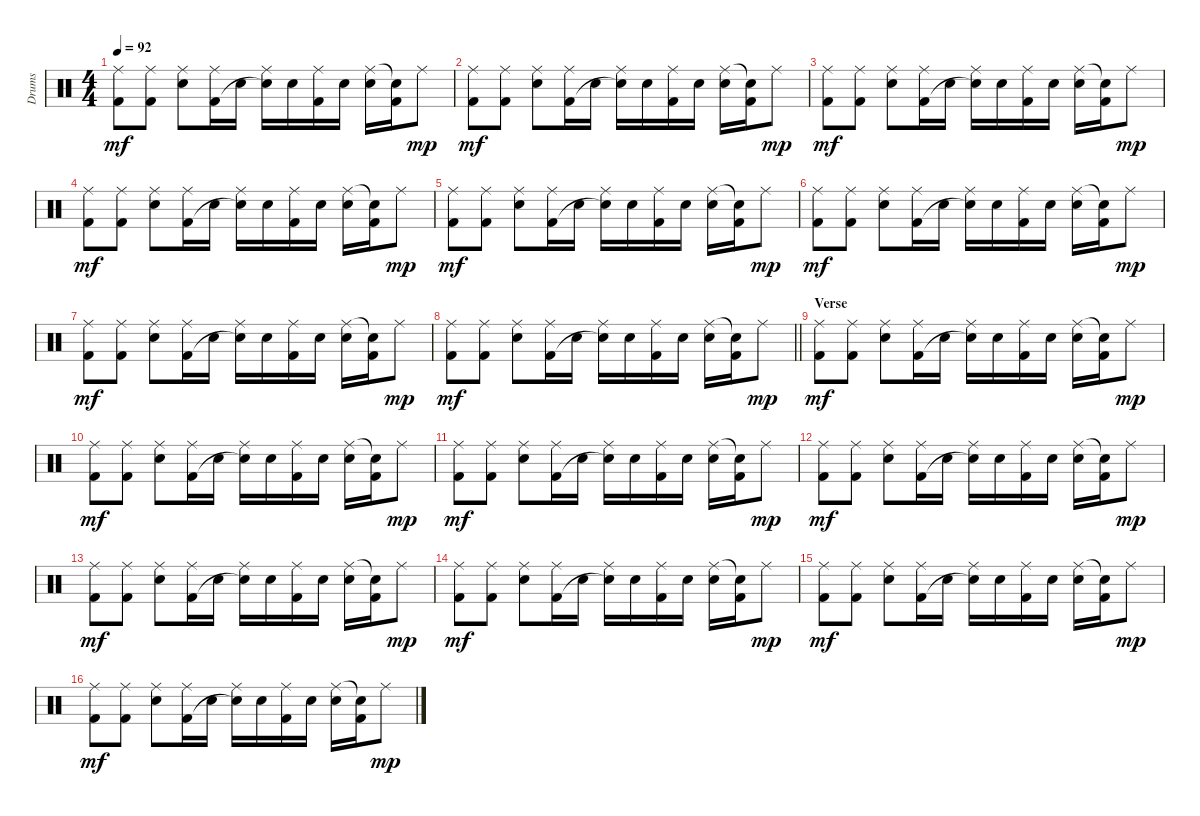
\track ("Drums" "Drums") {instrument percussion}
\staff {score}
\articulation defaults
\ts (4 4)
\tempo 92
\clef neutral
\ks c
("Ride (middle)" "Kick (hit) 2").8{dy mf} ("Ride (middle)" "Kick (hit) 2").8 ("Ride (middle)" "Electric Snare (hit)").8 ("Ride (middle)" "Kick (hit) 2").16 "Electric Snare (hit)".16 ("Ride (middle)" "Snare (hit)"{t}).16 "Electric Snare (hit)".16 ("Ride (middle)" "Kick (hit) 2").16 "Electric Snare (hit)".16 ("Ride (middle)" "Electric Snare (hit)").16 ("Snare (hit)"{t} "Kick (hit) 2").16 "Ride (middle)".8{dy mp} |
("Ride (middle)" "Kick (hit) 2").8{dy mf} ("Ride (middle)" "Kick (hit) 2").8 ("Ride (middle)" "Electric Snare (hit)").8 ("Ride (middle)" "Kick (hit) 2").16 "Electric Snare (hit)".16 ("Ride (middle)" "Snare (hit)"{t}).16 "Electric Snare (hit)".16 ("Ride (middle)" "Kick (hit) 2").16 "Electric Snare (hit)".16 ("Ride (middle)" "Electric Snare (hit)").16 ("Snare (hit)"{t} "Kick (hit) 2").16 "Ride (middle)".8{dy mp} |
("Ride (middle)" "Kick (hit) 2").8{dy mf} ("Ride (middle)" "Kick (hit) 2").8 ("Ride (middle)" "Electric Snare (hit)").8 ("Ride (middle)" "Kick (hit) 2").16 "Electric Snare (hit)".16 ("Ride (middle)" "Snare (hit)"{t}).16 "Electric Snare (hit)".16 ("Ride (middle)" "Kick (hit) 2").16 "Electric Snare (hit)".16 ("Ride (middle)" "Electric Snare (hit)").16 ("Snare (hit)"{t} "Kick (hit) 2").16 "Ride (middle)".8{dy mp} |
("Ride (middle)" "Kick (hit) 2").8{dy mf} ("Ride (middle)" "Kick (hit) 2").8 ("Ride (middle)" "Electric Snare (hit)").8 ("Ride (middle)" "Kick (hit) 2").16 "Electric Snare (hit)".16 ("Ride (middle)" "Snare (hit)"{t}).16 "Electric Snare (hit)".16 ("Ride (middle)" "Kick (hit) 2").16 "Electric Snare (hit)".16 ("Ride (middle)" "Electric Snare (hit)").16 ("Snare (hit)"{t} "Kick (hit) 2").16 "Ride (middle)".8{dy mp} |
("Ride (middle)" "Kick (hit) 2").8{dy mf} ("Ride (middle)" "Kick (hit) 2").8 ("Ride (middle)" "Electric Snare (hit)").8 ("Ride (middle)" "Kick (hit) 2").16 "Electric Snare (hit)".16 ("Ride (middle)" "Snare (hit)"{t}).16 "Electric Snare (hit)".16 ("Ride (middle)" "Kick (hit) 2").16 "Electric Snare (hit)".16 ("Ride (middle)" "Electric Snare (hit)").16 ("Snare (hit)"{t} "Kick (hit) 2").16 "Ride (middle)".8{dy mp} |
("Ride (middle)" "Kick (hit) 2").8{dy mf} ("Ride (middle)" "Kick (hit) 2").8 ("Ride (middle)" "Electric Snare (hit)").8 ("Ride (middle)" "Kick (hit) 2").16 "Electric Snare (hit)".16 ("Ride (middle)" "Snare (hit)"{t}).16 "Electric Snare (hit)".16 ("Ride (middle)" "Kick (hit) 2").16 "Electric Snare (hit)".16 ("Ride (middle)" "Electric Snare (hit)").16 ("Snare (hit)"{t} "Kick (hit) 2").16 "Ride (middle)".8{dy mp} |
("Ride (middle)" "Kick (hit) 2").8{dy mf} ("Ride (middle)" "Kick (hit) 2").8 ("Ride (middle)" "Electric Snare (hit)").8 ("Ride (middle)" "Kick (hit) 2").16 "Electric Snare (hit)".16 ("Ride (middle)" "Snare (hit)"{t}).16 "Electric Snare (hit)".16 ("Ride (middle)" "Kick (hit) 2").16 "Electric Snare (hit)".16 ("Ride (middle)" "Electric Snare (hit)").16 ("Snare (hit)"{t} "Kick (hit) 2").16 "Ride (middle)".8{dy mp} |
\barLineRight lightlight
("Ride (middle)" "Kick (hit) 2").8{dy mf} ("Ride (middle)" "Kick (hit) 2").8 ("Ride (middle)" "Electric Snare (hit)").8 ("Ride (middle)" "Kick (hit) 2").16 "Electric Snare (hit)".16 ("Ride (middle)" "Snare (hit)"{t}).16 "Electric Snare (hit)".16 ("Ride (middle)" "Kick (hit) 2").16 "Electric Snare (hit)".16 ("Ride (middle)" "Electric Snare (hit)").16 ("Snare (hit)"{t} "Kick (hit) 2").16 "Ride (middle)".8{dy mp} |
\section ("" "Verse")
("Ride (middle)" "Kick (hit) 2").8{dy mf} ("Ride (middle)" "Kick (hit) 2").8 ("Ride (middle)" "Electric Snare (hit)").8 ("Ride (middle)" "Kick (hit) 2").16 "Electric Snare (hit)".16 ("Ride (middle)" "Snare (hit)"{t}).16 "Electric Snare (hit)".16 ("Ride (middle)" "Kick (hit) 2").16 "Electric Snare (hit)".16 ("Ride (middle)" "Electric Snare (hit)").16 ("Snare (hit)"{t} "Kick (hit) 2").16 "Ride (middle)".8{dy mp} |
("Ride (middle)" "Kick (hit) 2").8{dy mf} ("Ride (middle)" "Kick (hit) 2").8 ("Ride (middle)" "Electric Snare (hit)").8 ("Ride (middle)" "Kick (hit) 2").16 "Electric Snare (hit)".16 ("Ride (middle)" "Snare (hit)"{t}).16 "Electric Snare (hit)".16 ("Ride (middle)" "Kick (hit) 2").16 "Electric Snare (hit)".16 ("Ride (middle)" "Electric Snare (hit)").16 ("Snare (hit)"{t} "Kick (hit) 2").16 "Ride (middle)".8{dy mp} |
("Ride (middle)" "Kick (hit) 2").8{dy mf} ("Ride (middle)" "Kick (hit) 2").8 ("Ride (middle)" "Electric Snare (hit)").8 ("Ride (middle)" "Kick (hit) 2").16 "Electric Snare (hit)".16 ("Ride (middle)" "Snare (hit)"{t}).16 "Electric Snare (hit)".16 ("Ride (middle)" "Kick (hit) 2").16 "Electric Snare (hit)".16 ("Ride (middle)" "Electric Snare (hit)").16 ("Snare (hit)"{t} "Kick (hit) 2").16 "Ride (middle)".8{dy mp} |
("Ride (middle)" "Kick (hit) 2").8{dy mf} ("Ride (middle)" "Kick (hit) 2").8 ("Ride (middle)" "Electric Snare (hit)").8 ("Ride (middle)" "Kick (hit) 2").16 "Electric Snare (hit)".16 ("Ride (middle)" "Snare (hit)"{t}).16 "Electric Snare (hit)".16 ("Ride (middle)" "Kick (hit) 2").16 "Electric Snare (hit)".16 ("Ride (middle)" "Electric Snare (hit)").16 ("Snare (hit)"{t} "Kick (hit) 2").16 "Ride (middle)".8{dy mp} |
("Ride (middle)" "Kick (hit) 2").8{dy mf} ("Ride (middle)" "Kick (hit) 2").8 ("Ride (middle)" "Electric Snare (hit)").8 ("Ride (middle)" "Kick (hit) 2").16 "Electric Snare (hit)".16 ("Ride (middle)" "Snare (hit)"{t}).16 "Electric Snare (hit)".16 ("Ride (middle)" "Kick (hit) 2").16 "Electric Snare (hit)".16 ("Ride (middle)" "Electric Snare (hit)").16 ("Snare (hit)"{t} "Kick (hit) 2").16 "Ride (middle)".8{dy mp} |
("Ride (middle)" "Kick (hit) 2").8{dy mf} ("Ride (middle)" "Kick (hit) 2").8 ("Ride (middle)" "Electric Snare (hit)").8 ("Ride (middle)" "Kick (hit) 2").16 "Electric Snare (hit)".16 ("Ride (middle)" "Snare (hit)"{t}).16 "Electric Snare (hit)".16 ("Ride (middle)" "Kick (hit) 2").16 "Electric Snare (hit)".16 ("Ride (middle)" "Electric Snare (hit)").16 ("Snare (hit)"{t} "Kick (hit) 2").16 "Ride (middle)".8{dy mp} |
("Ride (middle)" "Kick (hit) 2").8{dy mf} ("Ride (middle)" "Kick (hit) 2").8 ("Ride (middle)" "Electric Snare (hit)").8 ("Ride (middle)" "Kick (hit) 2").16 "Electric Snare (hit)".16 ("Ride (middle)" "Snare (hit)"{t}).16 "Electric Snare (hit)".16 ("Ride (middle)" "Kick (hit) 2").16 "Electric Snare (hit)".16 ("Ride (middle)" "Electric Snare (hit)").16 ("Snare (hit)"{t} "Kick (hit) 2").16 "Ride (middle)".8{dy mp} |
("Ride (middle)" "Kick (hit) 2").8{dy mf} ("Ride (middle)" "Kick (hit) 2").8 ("Ride (middle)" "Electric Snare (hit)").8 ("Ride (middle)" "Kick (hit) 2").16 "Electric Snare (hit)".16 ("Ride (middle)" "Snare (hit)"{t}).16 "Electric Snare (hit)".16 ("Ride (middle)" "Kick (hit) 2").16 "Electric Snare (hit)".16 ("Ride (middle)" "Electric Snare (hit)").16 ("Snare (hit)"{t} "Kick (hit) 2").16 "Ride (middle)".8{dy mp}
